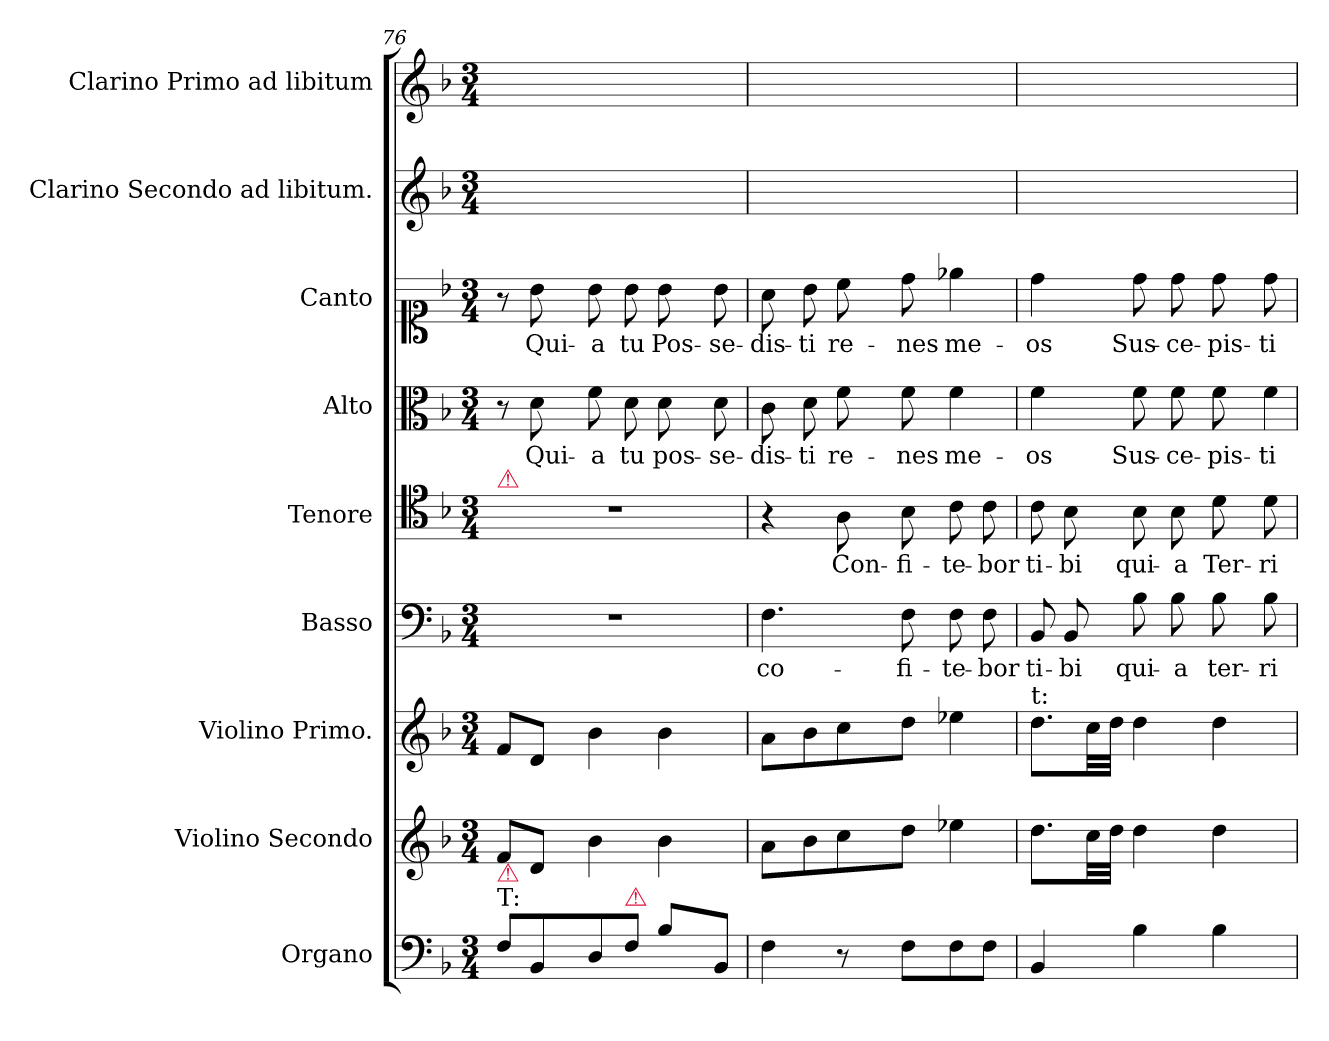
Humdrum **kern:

**kern	**kern	**dynam	**kern	**dynam	**kern	**text	**kern	**text	**kern	**text	**kern	**text	**kern	**kern
*part9	*part8	*part8	*part7	*part7	*part6	*part6	*part5	*part5	*part4	*part4	*part3	*part3	*part2	*part1
*staff9	*staff8	*staff8	*staff7	*staff7	*staff6	*staff6	*staff5	*staff5	*staff4	*staff4	*staff3	*staff3	*staff2	*staff1
*I"Organo	*I"Violino Secondo	*	*I"Violino Primo.	*	*I"Basso	*	*I"Tenore	*	*I"Alto	*	*I"Canto	*	*I"Clarino Secondo ad libitum.	*I"Clarino Primo ad libitum
*I'org	*	*	*I'vl I	*	*I'B	*	*I'T	*	*I'A	*	*I'C	*	*I'clno II	*I'clno I
*clefF4	*clefG2	*	*clefG2	*	*clefF4	*	*clefC4	*	*clefC3	*	*clefC1	*	*clefG2	*clefG2
*k[b-]	*k[b-]	*	*k[b-]	*	*k[b-]	*	*k[b-]	*	*k[b-]	*	*k[b-]	*	*k[b-]	*k[b-]
*F:	*F:	*	*F:	*	*F:	*	*F:	*	*F:	*	*F:	*	*F:	*F:
*M3/4	*M3/4	*	*M3/4	*	*M3/4	*	*M3/4	*	*M3/4	*	*M3/4	*	*M3/4	*M3/4
=76	=76	=76	=76	=76	=76	=76	=76	=76	=76	=76	=76	=76	=76	=76
!	!	!	!	!	!	!	!LO:TX:a:color=crimson:t=⚠	!	!	!	!	!	!	!
!LO:TX:a:t=T&colon;	!	!	!	!	!	!	!	!	!	!	!	!	!	!
!LO:TX:a:color=crimson:t=⚠	!	!	!	!	!	!	!	!	!	!	!	!	!	!
8F\L	8f/L	.	8f/L	f&colon;	2.r	.	2.r	.	8r	.	8r	.	2.ryy	2.ryy
8BB-/	8d/J	.	8d/J	.	.	.	.	.	8d\	Qui-	8b-\	-Qui-	.	.
8D/	4b-\	f&colon;	4b-\	.	.	.	.	.	8f\	-a	8b-\	-a	.	.
!LO:TX:a:color=crimson:t=⚠	!	!	!	!	!	!	!	!	!	!	!	!	!	!
8F/J	.	.	.	.	.	.	.	.	8d\	tu	8b-\	tu	.	.
8B-\L	4b-\	.	4b-\	.	.	.	.	.	8d\	pos-	8b-\	Pos-	.	.
8BB-/J	.	.	.	.	.	.	.	.	8d\	-se-	8b-\	-se-	.	.
=77	=77	=77	=77	=77	=77	=77	=77	=77	=77	=77	=77	=77	=77	=77
4F\	8a\L	.	8a\L	.	4.F\	co-	4r	.	8c\	-dis-	8a\	-dis-	2.ryy	2.ryy
.	8b-\	.	8b-\	.	.	.	.	.	8d\	-ti	8b-\	-ti	.	.
8r	8cc\	.	8cc\	.	.	.	8A\	Con-	8f\	re-	8cc\	re-	.	.
8F\L	8dd\J	.	8dd\J	.	8F\	-fi-	8B-\	-fi-	8f\	-nes	8dd\	-nes	.	.
8F\	4ee-X\	.	4ee-X\	.	8F\	-te-	8c\	-te-	4f\	me-	4ee-X\	me-	.	.
8F\J	.	.	.	.	8F\	-bor	8c\	-bor	.	.	.	.	.	.
=78	=78	=78	=78	=78	=78	=78	=78	=78	=78	=78	=78	=78	=78	=78
!	!	!	!LO:TX:a:t=t&colon;	!	!	!	!	!	!	!	!	!	!	!
4BB-/	8.dd\L	.	8.dd\L	.	8BB-/	ti-	8c\	ti-	4f\	-os	4dd\	-os	2.ryy	2.ryy
.	.	.	.	.	8BB-/	-bi	8B-\	-bi	.	.	.	.	.	.
.	32cc\LL	.	32cc\LL	.	.	.	.	.	.	.	.	.	.	.
.	32dd\JJJ	.	32dd\JJJ	.	.	.	.	.	.	.	.	.	.	.
4B-\	4dd\	.	4dd\	.	8B-\	qui-	8B-\	qui-	8f\	Sus-	8dd\	Sus-	.	.
.	.	.	.	.	8B-\	-a	8B-\	-a	8f\	-ce-	8dd\	-ce-	.	.
4B-\	4dd\	.	4dd\	.	8B-\	ter-	8d\	Ter-	8f\	-pis-	8dd\	-pis-	.	.
!	!	!	!	!	!	!	!	!	!LO:N:vis=4	!	!	!	!	!
.	.	.	.	.	8B-\	-ri-	8d\	-ri-	8f\	-ti	8dd\	-ti	.	.
=	=	=	=	=	=	=	=	=	=	=	=	=	=	=
*-	*-	*-	*-	*-	*-	*-	*-	*-	*-	*-	*-	*-	*-	*-
